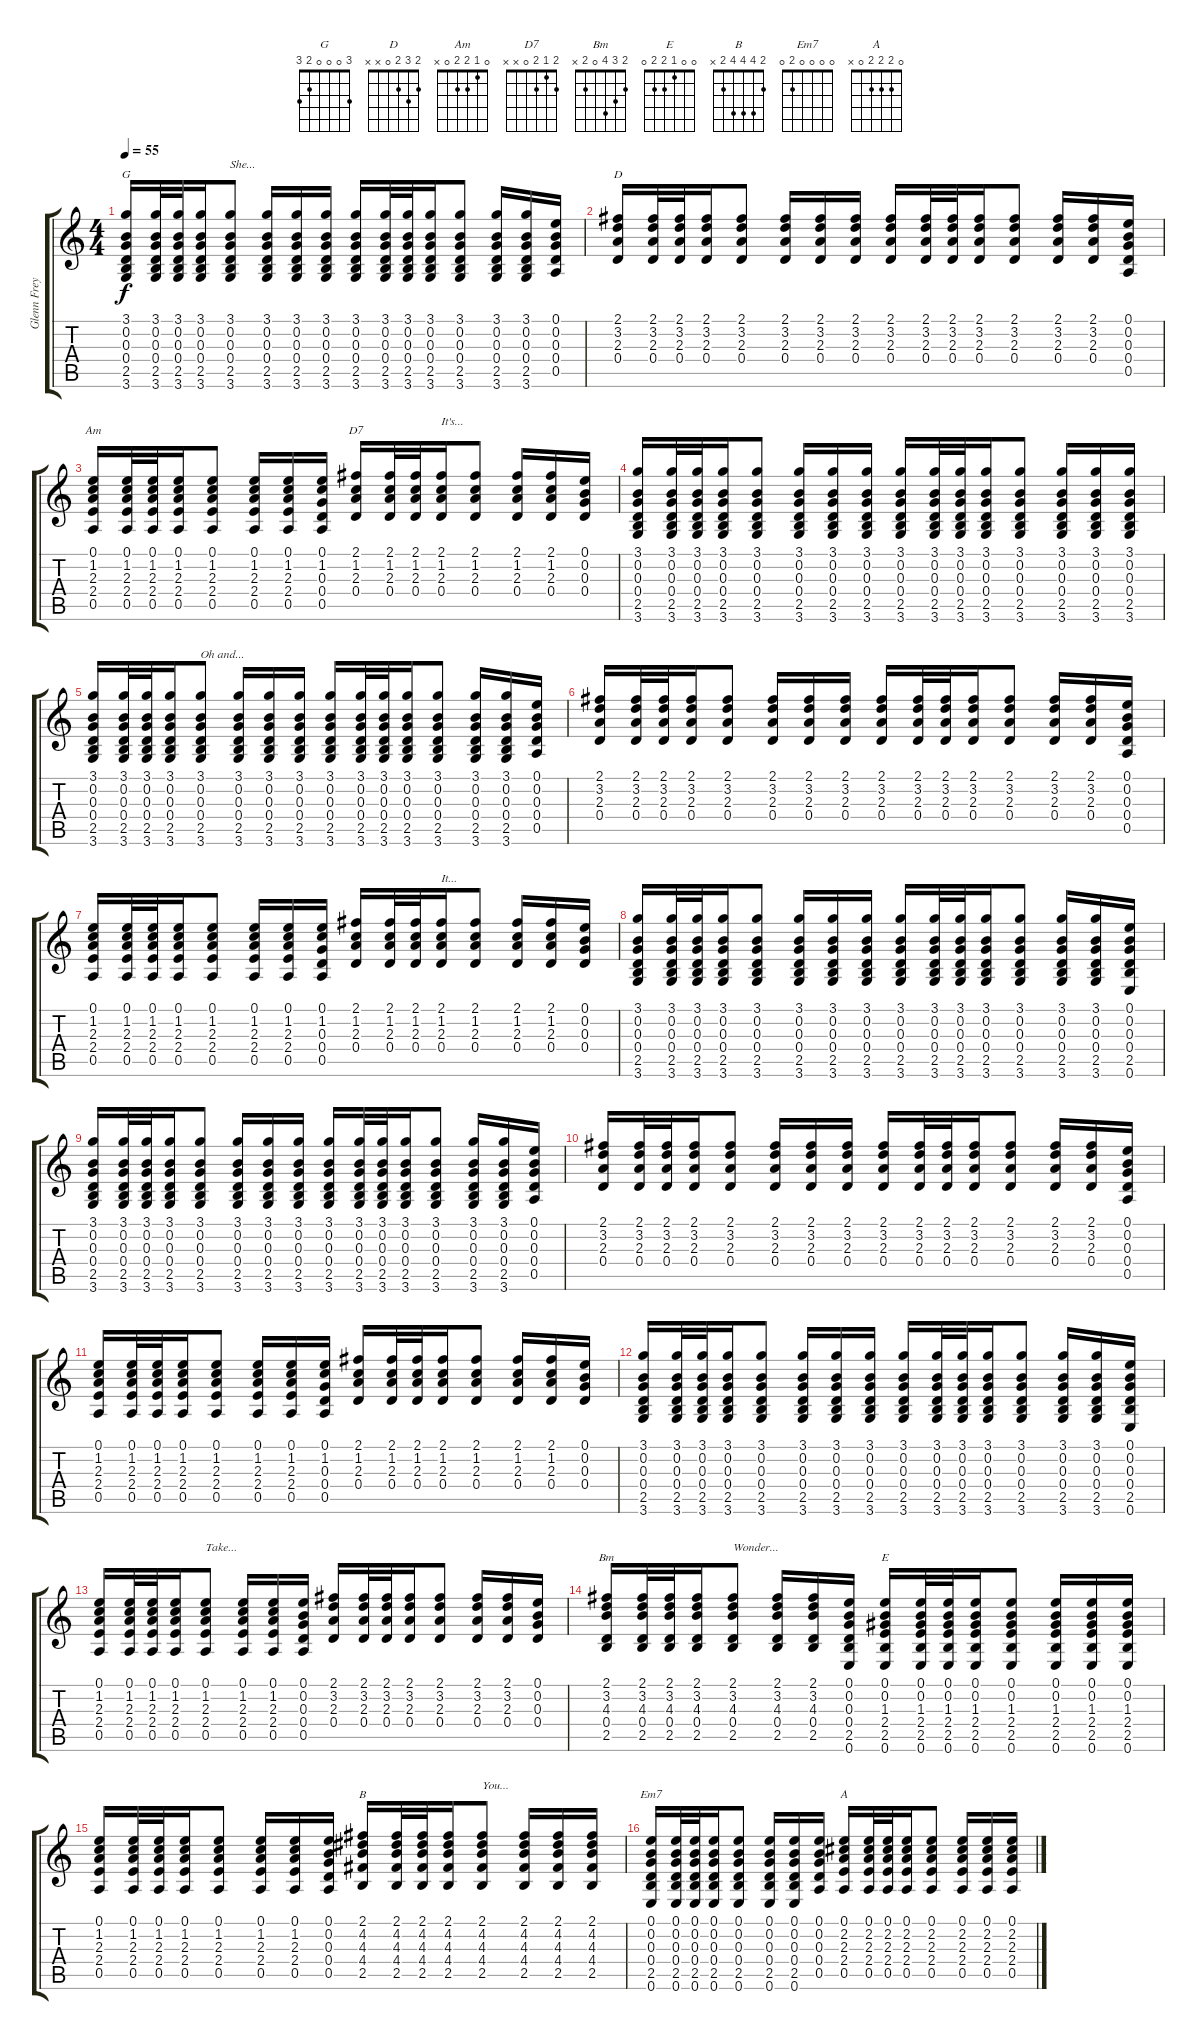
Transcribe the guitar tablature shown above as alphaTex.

\track ("Glenn Frey" "Glenn Frey") {instrument acousticguitarnylon}
\staff {score tabs}
\tuning (E4 B3 G3 D3 A2 E2) {hide}
\chord ("G" 3 0 0 0 2 3)
\chord ("D" 2 3 2 0 x x)
\chord ("Am" 0 1 2 2 0 x)
\chord ("D7" 2 1 2 0 x x)
\chord ("Bm" 2 3 4 0 2 x)
\chord ("E" 0 0 1 2 2 0)
\chord ("B" 2 4 4 4 2 x)
\chord ("Em7" 0 0 0 0 2 0)
\chord ("A" 0 2 2 2 0 x)
\ts (4 4)
\tempo 55
\clef g2
\ks c
(3.1 0.2 0.3 0.4 2.5 3.6).16{ch "G" dy f} (3.1 0.2 0.3 0.4 2.5 3.6).32 (3.1 0.2 0.3 0.4 2.5 3.6).32 (3.1 0.2 0.3 0.4 2.5 3.6).16 (3.1 0.2 0.3 0.4 2.5 3.6).8{txt "She..."} (3.1 0.2 0.3 0.4 2.5 3.6).16 (3.1 0.2 0.3 0.4 2.5 3.6).16 (3.1 0.2 0.3 0.4 2.5 3.6).16 (3.1 0.2 0.3 0.4 2.5 3.6).16 (3.1 0.2 0.3 0.4 2.5 3.6).32 (3.1 0.2 0.3 0.4 2.5 3.6).32 (3.1 0.2 0.3 0.4 2.5 3.6).16 (3.1 0.2 0.3 0.4 2.5 3.6).8 (3.1 0.2 0.3 0.4 2.5 3.6).16 (3.1 0.2 0.3 0.4 2.5 3.6).16 (0.1 0.2 0.3 0.4 0.5).16 |
(2.1 3.2 2.3 0.4).16{ch "D"} (2.1 3.2 2.3 0.4).32 (2.1 3.2 2.3 0.4).32 (2.1 3.2 2.3 0.4).16 (2.1 3.2 2.3 0.4).8 (2.1 3.2 2.3 0.4).16 (2.1 3.2 2.3 0.4).16 (2.1 3.2 2.3 0.4).16 (2.1 3.2 2.3 0.4).16 (2.1 3.2 2.3 0.4).32 (2.1 3.2 2.3 0.4).32 (2.1 3.2 2.3 0.4).16 (2.1 3.2 2.3 0.4).8 (2.1 3.2 2.3 0.4).16 (2.1 3.2 2.3 0.4).16 (0.1 0.2 0.3 0.4 0.5).16 |
(0.1 1.2 2.3 2.4 0.5).16{ch "Am"} (0.1 1.2 2.3 2.4 0.5).32 (0.1 1.2 2.3 2.4 0.5).32 (0.1 1.2 2.3 2.4 0.5).16 (0.1 1.2 2.3 2.4 0.5).8 (0.1 1.2 2.3 2.4 0.5).16 (0.1 1.2 2.3 2.4 0.5).16 (0.1 1.2 0.3 0.4 0.5).16 (2.1 1.2 2.3 0.4).16{ch "D7"} (2.1 1.2 2.3 0.4).32 (2.1 1.2 2.3 0.4).32 (2.1 1.2 2.3 0.4).16{txt "It's..."} (2.1 1.2 2.3 0.4).8 (2.1 1.2 2.3 0.4).16 (2.1 1.2 2.3 0.4).16 (0.1 0.2 0.3 0.4).16 |
(3.1 0.2 0.3 0.4 2.5 3.6).16 (3.1 0.2 0.3 0.4 2.5 3.6).32 (3.1 0.2 0.3 0.4 2.5 3.6).32 (3.1 0.2 0.3 0.4 2.5 3.6).16 (3.1 0.2 0.3 0.4 2.5 3.6).8 (3.1 0.2 0.3 0.4 2.5 3.6).16 (3.1 0.2 0.3 0.4 2.5 3.6).16 (3.1 0.2 0.3 0.4 2.5 3.6).16 (3.1 0.2 0.3 0.4 2.5 3.6).16 (3.1 0.2 0.3 0.4 2.5 3.6).32 (3.1 0.2 0.3 0.4 2.5 3.6).32 (3.1 0.2 0.3 0.4 2.5 3.6).16 (3.1 0.2 0.3 0.4 2.5 3.6).8 (3.1 0.2 0.3 0.4 2.5 3.6).16 (3.1 0.2 0.3 0.4 2.5 3.6).16 (3.1 0.2 0.3 0.4 2.5 3.6).16 |
(3.1 0.2 0.3 0.4 2.5 3.6).16 (3.1 0.2 0.3 0.4 2.5 3.6).32 (3.1 0.2 0.3 0.4 2.5 3.6).32 (3.1 0.2 0.3 0.4 2.5 3.6).16 (3.1 0.2 0.3 0.4 2.5 3.6).8{txt "Oh and..."} (3.1 0.2 0.3 0.4 2.5 3.6).16 (3.1 0.2 0.3 0.4 2.5 3.6).16 (3.1 0.2 0.3 0.4 2.5 3.6).16 (3.1 0.2 0.3 0.4 2.5 3.6).16 (3.1 0.2 0.3 0.4 2.5 3.6).32 (3.1 0.2 0.3 0.4 2.5 3.6).32 (3.1 0.2 0.3 0.4 2.5 3.6).16 (3.1 0.2 0.3 0.4 2.5 3.6).8 (3.1 0.2 0.3 0.4 2.5 3.6).16 (3.1 0.2 0.3 0.4 2.5 3.6).16 (0.1 0.2 0.3 0.4 0.5).16 |
(2.1 3.2 2.3 0.4).16 (2.1 3.2 2.3 0.4).32 (2.1 3.2 2.3 0.4).32 (2.1 3.2 2.3 0.4).16 (2.1 3.2 2.3 0.4).8 (2.1 3.2 2.3 0.4).16 (2.1 3.2 2.3 0.4).16 (2.1 3.2 2.3 0.4).16 (2.1 3.2 2.3 0.4).16 (2.1 3.2 2.3 0.4).32 (2.1 3.2 2.3 0.4).32 (2.1 3.2 2.3 0.4).16 (2.1 3.2 2.3 0.4).8 (2.1 3.2 2.3 0.4).16 (2.1 3.2 2.3 0.4).16 (0.1 0.2 0.3 0.4 0.5).16 |
(0.1 1.2 2.3 2.4 0.5).16 (0.1 1.2 2.3 2.4 0.5).32 (0.1 1.2 2.3 2.4 0.5).32 (0.1 1.2 2.3 2.4 0.5).16 (0.1 1.2 2.3 2.4 0.5).8 (0.1 1.2 2.3 2.4 0.5).16 (0.1 1.2 2.3 2.4 0.5).16 (0.1 1.2 0.3 0.4 0.5).16 (2.1 1.2 2.3 0.4).16 (2.1 1.2 2.3 0.4).32 (2.1 1.2 2.3 0.4).32 (2.1 1.2 2.3 0.4).16{txt "It..."} (2.1 1.2 2.3 0.4).8 (2.1 1.2 2.3 0.4).16 (2.1 1.2 2.3 0.4).16 (0.1 0.2 0.3 0.4).16 |
(3.1 0.2 0.3 0.4 2.5 3.6).16 (3.1 0.2 0.3 0.4 2.5 3.6).32 (3.1 0.2 0.3 0.4 2.5 3.6).32 (3.1 0.2 0.3 0.4 2.5 3.6).16 (3.1 0.2 0.3 0.4 2.5 3.6).8 (3.1 0.2 0.3 0.4 2.5 3.6).16 (3.1 0.2 0.3 0.4 2.5 3.6).16 (3.1 0.2 0.3 0.4 2.5 3.6).16 (3.1 0.2 0.3 0.4 2.5 3.6).16 (3.1 0.2 0.3 0.4 2.5 3.6).32 (3.1 0.2 0.3 0.4 2.5 3.6).32 (3.1 0.2 0.3 0.4 2.5 3.6).16 (3.1 0.2 0.3 0.4 2.5 3.6).8 (3.1 0.2 0.3 0.4 2.5 3.6).16 (3.1 0.2 0.3 0.4 2.5 3.6).16 (0.1 0.2 0.3 0.4 2.5 0.6).16 |
(3.1 0.2 0.3 0.4 2.5 3.6).16 (3.1 0.2 0.3 0.4 2.5 3.6).32 (3.1 0.2 0.3 0.4 2.5 3.6).32 (3.1 0.2 0.3 0.4 2.5 3.6).16 (3.1 0.2 0.3 0.4 2.5 3.6).8 (3.1 0.2 0.3 0.4 2.5 3.6).16 (3.1 0.2 0.3 0.4 2.5 3.6).16 (3.1 0.2 0.3 0.4 2.5 3.6).16 (3.1 0.2 0.3 0.4 2.5 3.6).16 (3.1 0.2 0.3 0.4 2.5 3.6).32 (3.1 0.2 0.3 0.4 2.5 3.6).32 (3.1 0.2 0.3 0.4 2.5 3.6).16 (3.1 0.2 0.3 0.4 2.5 3.6).8 (3.1 0.2 0.3 0.4 2.5 3.6).16 (3.1 0.2 0.3 0.4 2.5 3.6).16 (0.1 0.2 0.3 0.4 0.5).16 |
(2.1 3.2 2.3 0.4).16 (2.1 3.2 2.3 0.4).32 (2.1 3.2 2.3 0.4).32 (2.1 3.2 2.3 0.4).16 (2.1 3.2 2.3 0.4).8 (2.1 3.2 2.3 0.4).16 (2.1 3.2 2.3 0.4).16 (2.1 3.2 2.3 0.4).16 (2.1 3.2 2.3 0.4).16 (2.1 3.2 2.3 0.4).32 (2.1 3.2 2.3 0.4).32 (2.1 3.2 2.3 0.4).16 (2.1 3.2 2.3 0.4).8 (2.1 3.2 2.3 0.4).16 (2.1 3.2 2.3 0.4).16 (0.1 0.2 0.3 0.4 0.5).16 |
(0.1 1.2 2.3 2.4 0.5).16 (0.1 1.2 2.3 2.4 0.5).32 (0.1 1.2 2.3 2.4 0.5).32 (0.1 1.2 2.3 2.4 0.5).16 (0.1 1.2 2.3 2.4 0.5).8 (0.1 1.2 2.3 2.4 0.5).16 (0.1 1.2 2.3 2.4 0.5).16 (0.1 1.2 0.3 0.4 0.5).16 (2.1 1.2 2.3 0.4).16 (2.1 1.2 2.3 0.4).32 (2.1 1.2 2.3 0.4).32 (2.1 1.2 2.3 0.4).16 (2.1 1.2 2.3 0.4).8 (2.1 1.2 2.3 0.4).16 (2.1 1.2 2.3 0.4).16 (0.1 0.2 0.3 0.4).16 |
(3.1 0.2 0.3 0.4 2.5 3.6).16 (3.1 0.2 0.3 0.4 2.5 3.6).32 (3.1 0.2 0.3 0.4 2.5 3.6).32 (3.1 0.2 0.3 0.4 2.5 3.6).16 (3.1 0.2 0.3 0.4 2.5 3.6).8 (3.1 0.2 0.3 0.4 2.5 3.6).16 (3.1 0.2 0.3 0.4 2.5 3.6).16 (3.1 0.2 0.3 0.4 2.5 3.6).16 (3.1 0.2 0.3 0.4 2.5 3.6).16 (3.1 0.2 0.3 0.4 2.5 3.6).32 (3.1 0.2 0.3 0.4 2.5 3.6).32 (3.1 0.2 0.3 0.4 2.5 3.6).16 (3.1 0.2 0.3 0.4 2.5 3.6).8 (3.1 0.2 0.3 0.4 2.5 3.6).16 (3.1 0.2 0.3 0.4 2.5 3.6).16 (0.1 0.2 0.3 0.4 2.5 0.6).16 |
(0.1 1.2 2.3 2.4 0.5).16 (0.1 1.2 2.3 2.4 0.5).32 (0.1 1.2 2.3 2.4 0.5).32 (0.1 1.2 2.3 2.4 0.5).16 (0.1 1.2 2.3 2.4 0.5).8{txt "Take..."} (0.1 1.2 2.3 2.4 0.5).16 (0.1 1.2 2.3 2.4 0.5).16 (0.1 0.2 0.3 0.4 0.5).16 (2.1 3.2 2.3 0.4).16 (2.1 3.2 2.3 0.4).32 (2.1 3.2 2.3 0.4).32 (2.1 3.2 2.3 0.4).16 (2.1 3.2 2.3 0.4).8 (2.1 3.2 2.3 0.4).16 (2.1 3.2 2.3 0.4).16 (0.1 0.2 0.3 0.4).16 |
(2.1 3.2 4.3 0.4 2.5).16{ch "Bm"} (2.1 3.2 4.3 0.4 2.5).32 (2.1 3.2 4.3 0.4 2.5).32 (2.1 3.2 4.3 0.4 2.5).16 (2.1 3.2 4.3 0.4 2.5).8{txt "Wonder..."} (2.1 3.2 4.3 0.4 2.5).16 (2.1 3.2 4.3 0.4 2.5).16 (0.1 0.2 0.3 0.4 2.5 0.6).16 (0.1 0.2 1.3 2.4 2.5 0.6).16{ch "E"} (0.1 0.2 1.3 2.4 2.5 0.6).32 (0.1 0.2 1.3 2.4 2.5 0.6).32 (0.1 0.2 1.3 2.4 2.5 0.6).16 (0.1 0.2 1.3 2.4 2.5 0.6).8 (0.1 0.2 1.3 2.4 2.5 0.6).16 (0.1 0.2 1.3 2.4 2.5 0.6).16 (0.1 0.2 1.3 2.4 2.5 0.6).16 |
(0.1 1.2 2.3 2.4 0.5).16 (0.1 1.2 2.3 2.4 0.5).32 (0.1 1.2 2.3 2.4 0.5).32 (0.1 1.2 2.3 2.4 0.5).16 (0.1 1.2 2.3 2.4 0.5).8 (0.1 1.2 2.3 2.4 0.5).16 (0.1 1.2 2.3 2.4 0.5).16 (0.1 0.2 0.3 0.4 0.5).16 (2.1 4.2 4.3 4.4 2.5).16{ch "B"} (2.1 4.2 4.3 4.4 2.5).32 (2.1 4.2 4.3 4.4 2.5).32 (2.1 4.2 4.3 4.4 2.5).16 (2.1 4.2 4.3 4.4 2.5).8{txt "You..."} (2.1 4.2 4.3 4.4 2.5).16 (2.1 4.2 4.3 4.4 2.5).16 (2.1 4.2 4.3 4.4 2.5).16 |
(0.1 0.2 0.3 0.4 2.5 0.6).16{ch "Em7"} (0.1 0.2 0.3 0.4 2.5 0.6).32 (0.1 0.2 0.3 0.4 2.5 0.6).32 (0.1 0.2 0.3 0.4 2.5 0.6).16 (0.1 0.2 0.3 0.4 2.5 0.6).8 (0.1 0.2 0.3 0.4 2.5 0.6).16 (0.1 0.2 0.3 0.4 2.5 0.6).16 (0.1 0.2 0.3 0.4 0.5).16 (0.1 2.2 2.3 2.4 0.5).16{ch "A"} (0.1 2.2 2.3 2.4 0.5).32 (0.1 2.2 2.3 2.4 0.5).32 (0.1 2.2 2.3 2.4 0.5).16 (0.1 2.2 2.3 2.4 0.5).8 (0.1 2.2 2.3 2.4 0.5).16 (0.1 2.2 2.3 2.4 0.5).16 (0.1 2.2 2.3 2.4 0.5).16
